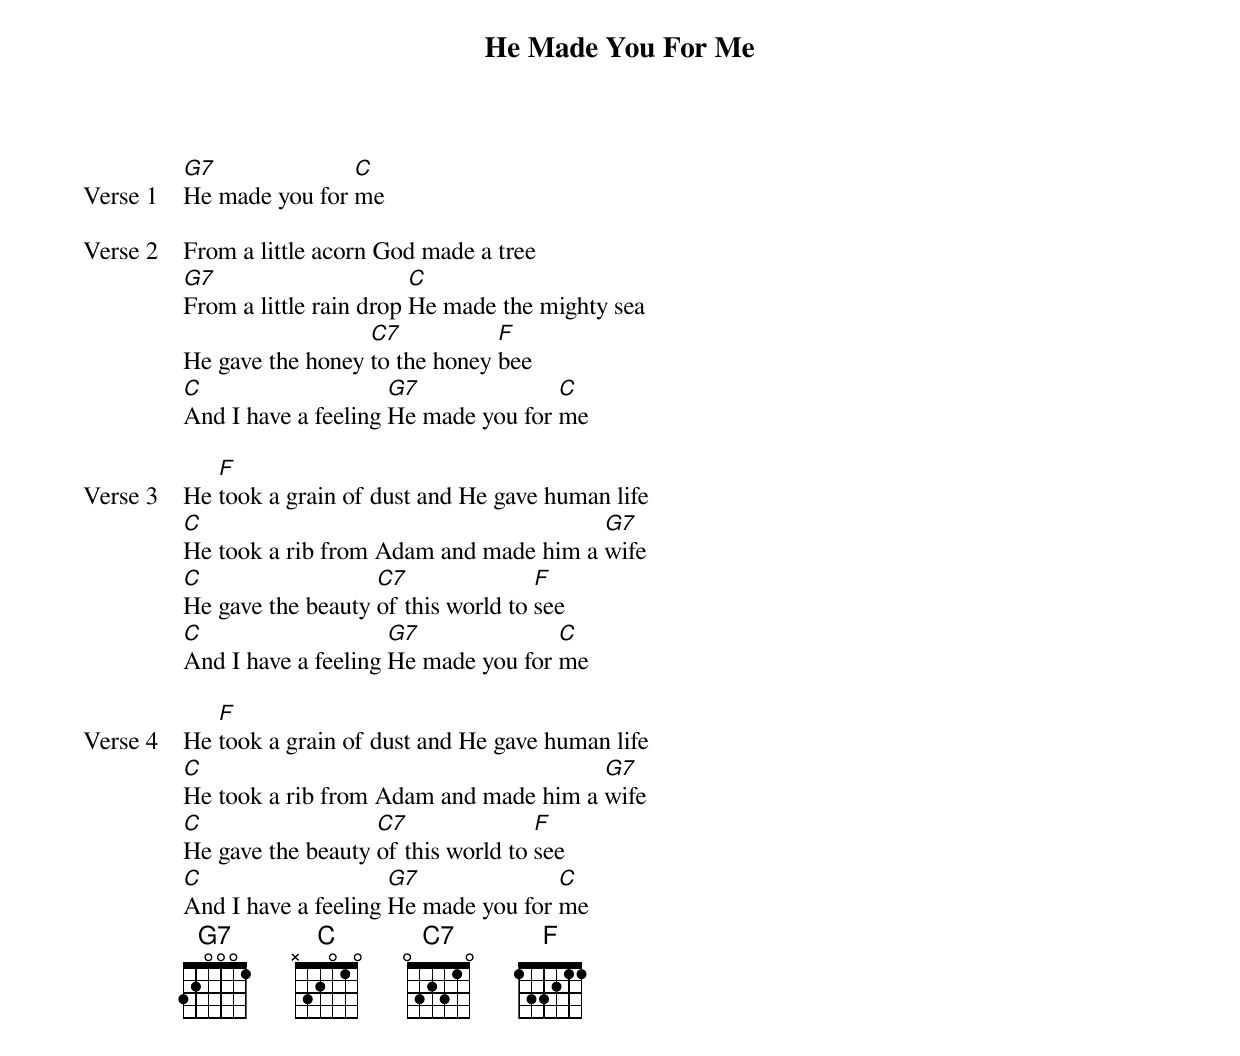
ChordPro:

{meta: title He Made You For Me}
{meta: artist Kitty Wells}

{start_of_verse: Verse 1}
[G7]He made you for [C]me
{end_of_verse}

{start_of_verse: Verse 2}
From a little acorn God made a tree
[G7]From a little rain drop [C]He made the mighty sea
He gave the honey [C7]to the honey [F]bee
[C]And I have a feeling [G7]He made you for [C]me
{end_of_verse}

{start_of_verse: Verse 3}
He [F]took a grain of dust and He gave human life
[C]He took a rib from Adam and made him a [G7]wife
[C]He gave the beauty [C7]of this world to [F]see
[C]And I have a feeling [G7]He made you for [C]me
{end_of_verse}

{start_of_verse: Verse 4}
He [F]took a grain of dust and He gave human life
[C]He took a rib from Adam and made him a [G7]wife
[C]He gave the beauty [C7]of this world to [F]see
[C]And I have a feeling [G7]He made you for [C]me
{end_of_verse}
